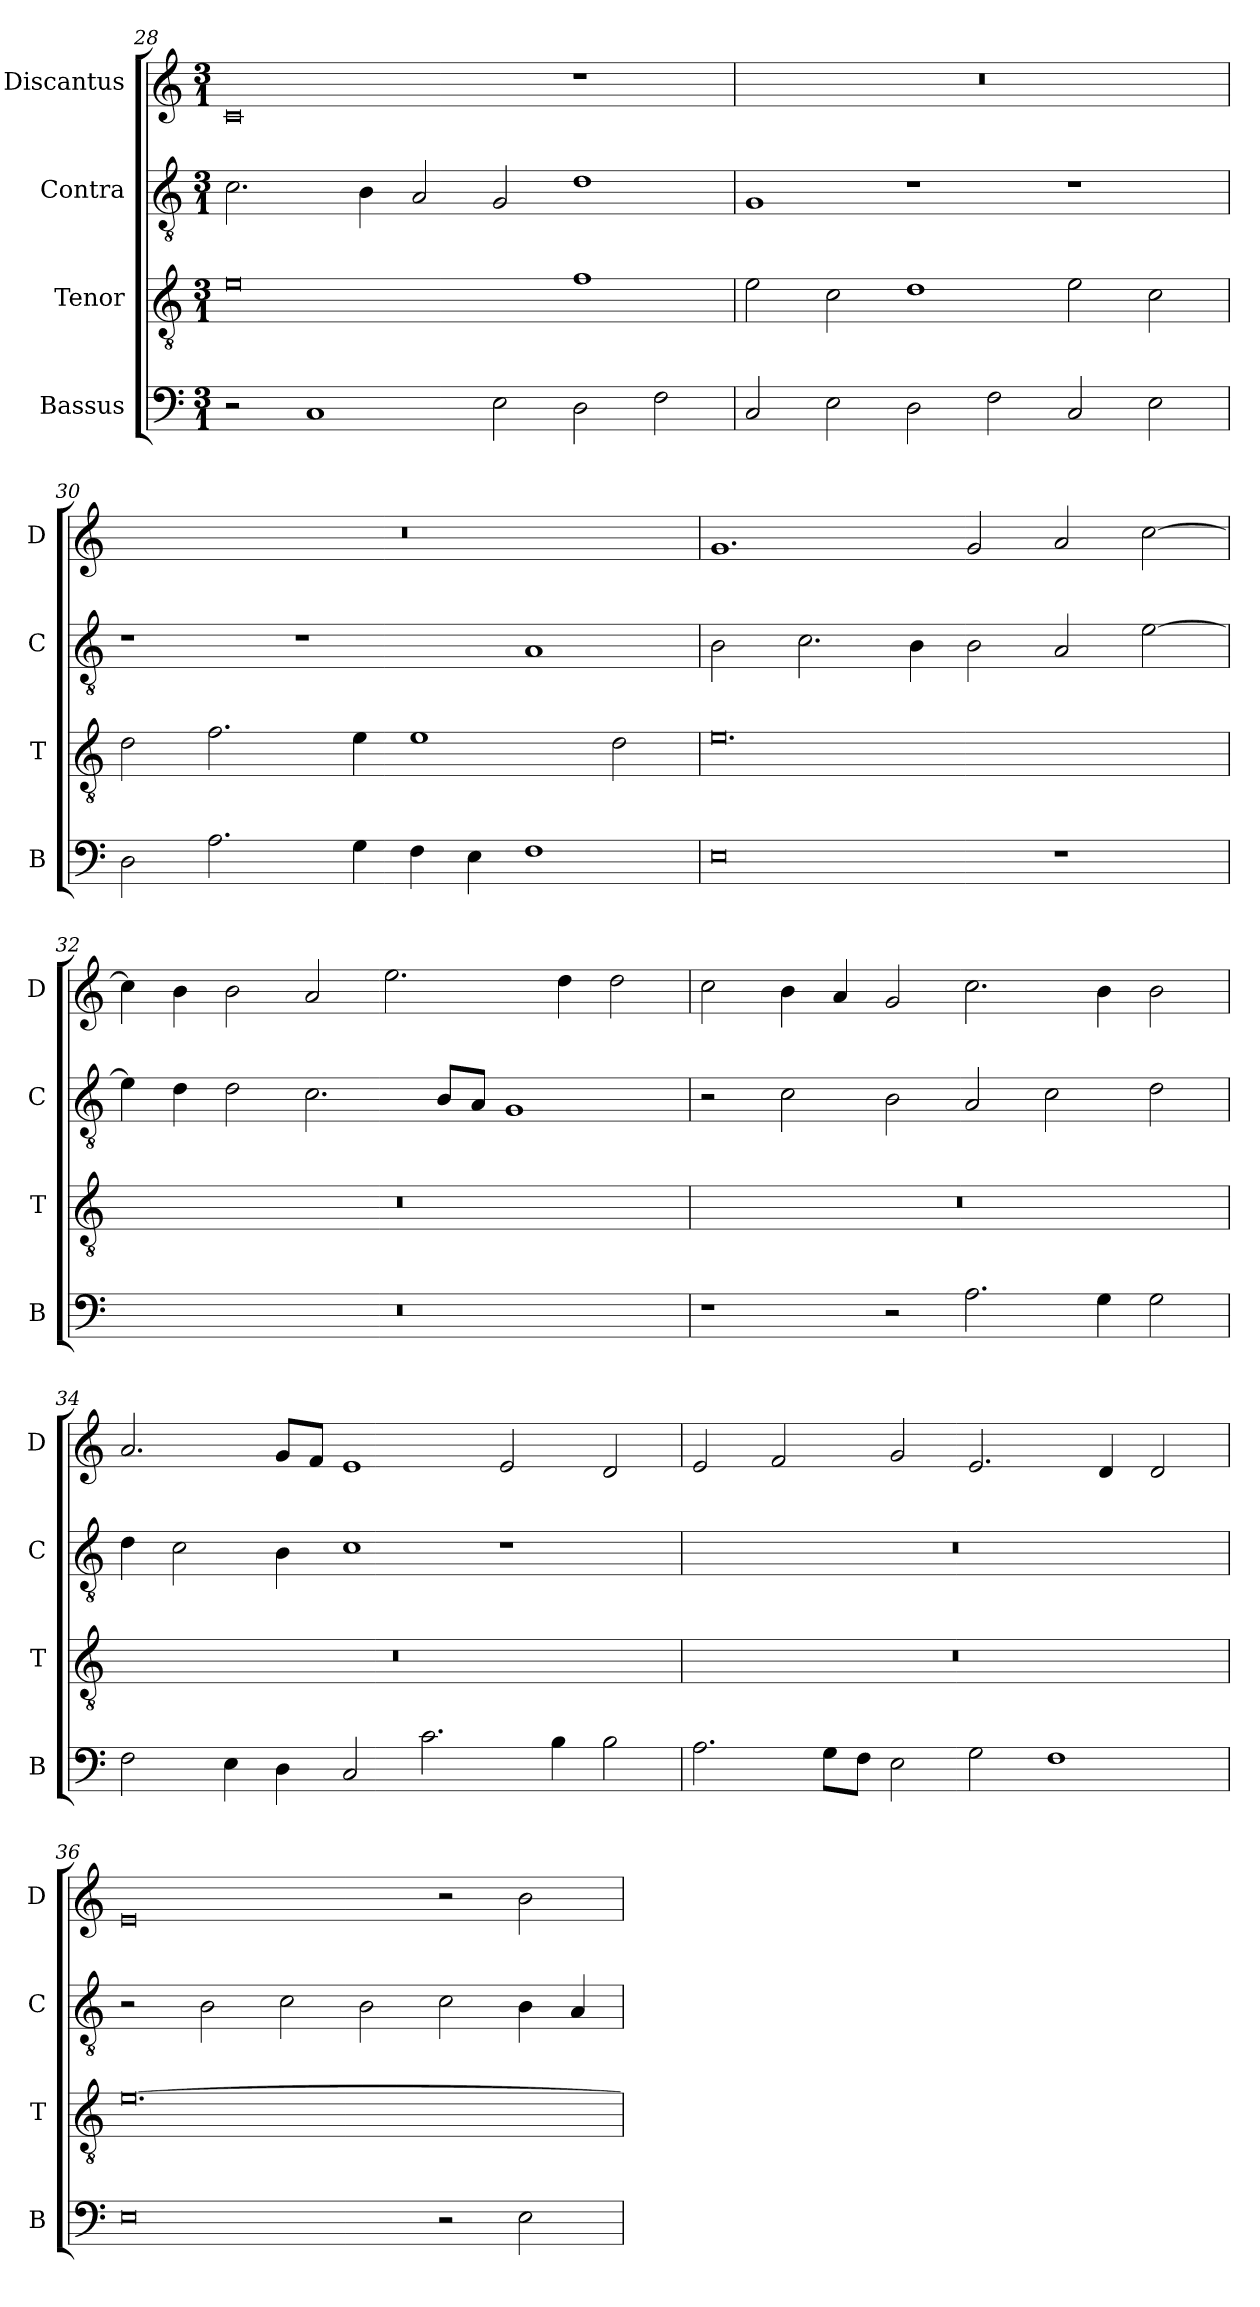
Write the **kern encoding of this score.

**kern	**kern	**kern	**kern
*part4	*part3	*part2	*part1
*staff4	*staff3	*staff2	*staff1
*I"Bassus	*I"Tenor	*I"Contra	*I"Discantus
*I'B	*I'T	*I'C	*I'D
*clefF4	*clefGv2	*clefGv2	*clefG2
*k[]	*k[]	*k[]	*k[]
*M3/1	*M3/1	*M3/1	*M3/1
=28	=28	=28	=28
2r	0e	2.c\	0c
1C	.	.	.
.	.	4B\	.
.	.	2A/	.
2E\	.	2G/	.
2D\	1f	1d	1r
2F\	.	.	.
=29	=29	=29	=29
2C/	2e\	1G	0.r
2E\	2c\	.	.
2D\	1d	1r	.
2F\	.	.	.
2C/	2e\	1r	.
2E\	2c\	.	.
=30	=30	=30	=30
2D\	2d\	1r	0.r
2.A\	2.f\	.	.
.	.	1r	.
4G\	4e\	.	.
4F\	1e	.	.
4E\	.	.	.
1F	.	1A	.
.	2d\	.	.
=31	=31	=31	=31
0E	0.e	2B\	1.g
.	.	2.c\	.
.	.	4B\	.
.	.	2B\	2g/
1r	.	2A/	2a/
.	.	[2e\	[2cc\
=32	=32	=32	=32
0.r	0.r	4e\]	4cc\]
.	.	4d\	4b\
.	.	2d\	2b\
.	.	2.c\	2a/
.	.	.	2.ee\
.	.	8B/L	.
.	.	8A/J	.
.	.	1G	.
.	.	.	4dd\
.	.	.	2dd\
=33	=33	=33	=33
1r	0.r	2r	2cc\
.	.	2c\	4b\
.	.	.	4a/
2r	.	2B\	2g/
2.A\	.	2A/	2.cc\
.	.	2c\	.
4G\	.	.	4b\
2G\	.	2d\	2b\
=34	=34	=34	=34
2F\	0.r	4d\	2.a/
.	.	2c\	.
4E\	.	.	.
4D\	.	4B\	8g/L
.	.	.	8f/J
2C/	.	1c	1e
2.c\	.	.	.
.	.	1r	2e/
4B\	.	.	.
2B\	.	.	2d/
=35	=35	=35	=35
2.A\	0.r	0.r	2e/
.	.	.	2f/
8G\L	.	.	.
8F\J	.	.	.
2E\	.	.	2g/
2G\	.	.	2.e/
1F	.	.	.
.	.	.	4d/
.	.	.	2d/
=36	=36	=36	=36
0E	[0.e	2r	0e
.	.	2B\	.
.	.	2c\	.
.	.	2B\	.
2r	.	2c\	2r
2E\	.	4B\	2b\
.	.	4A/	.
=	=	=	=
*-	*-	*-	*-
